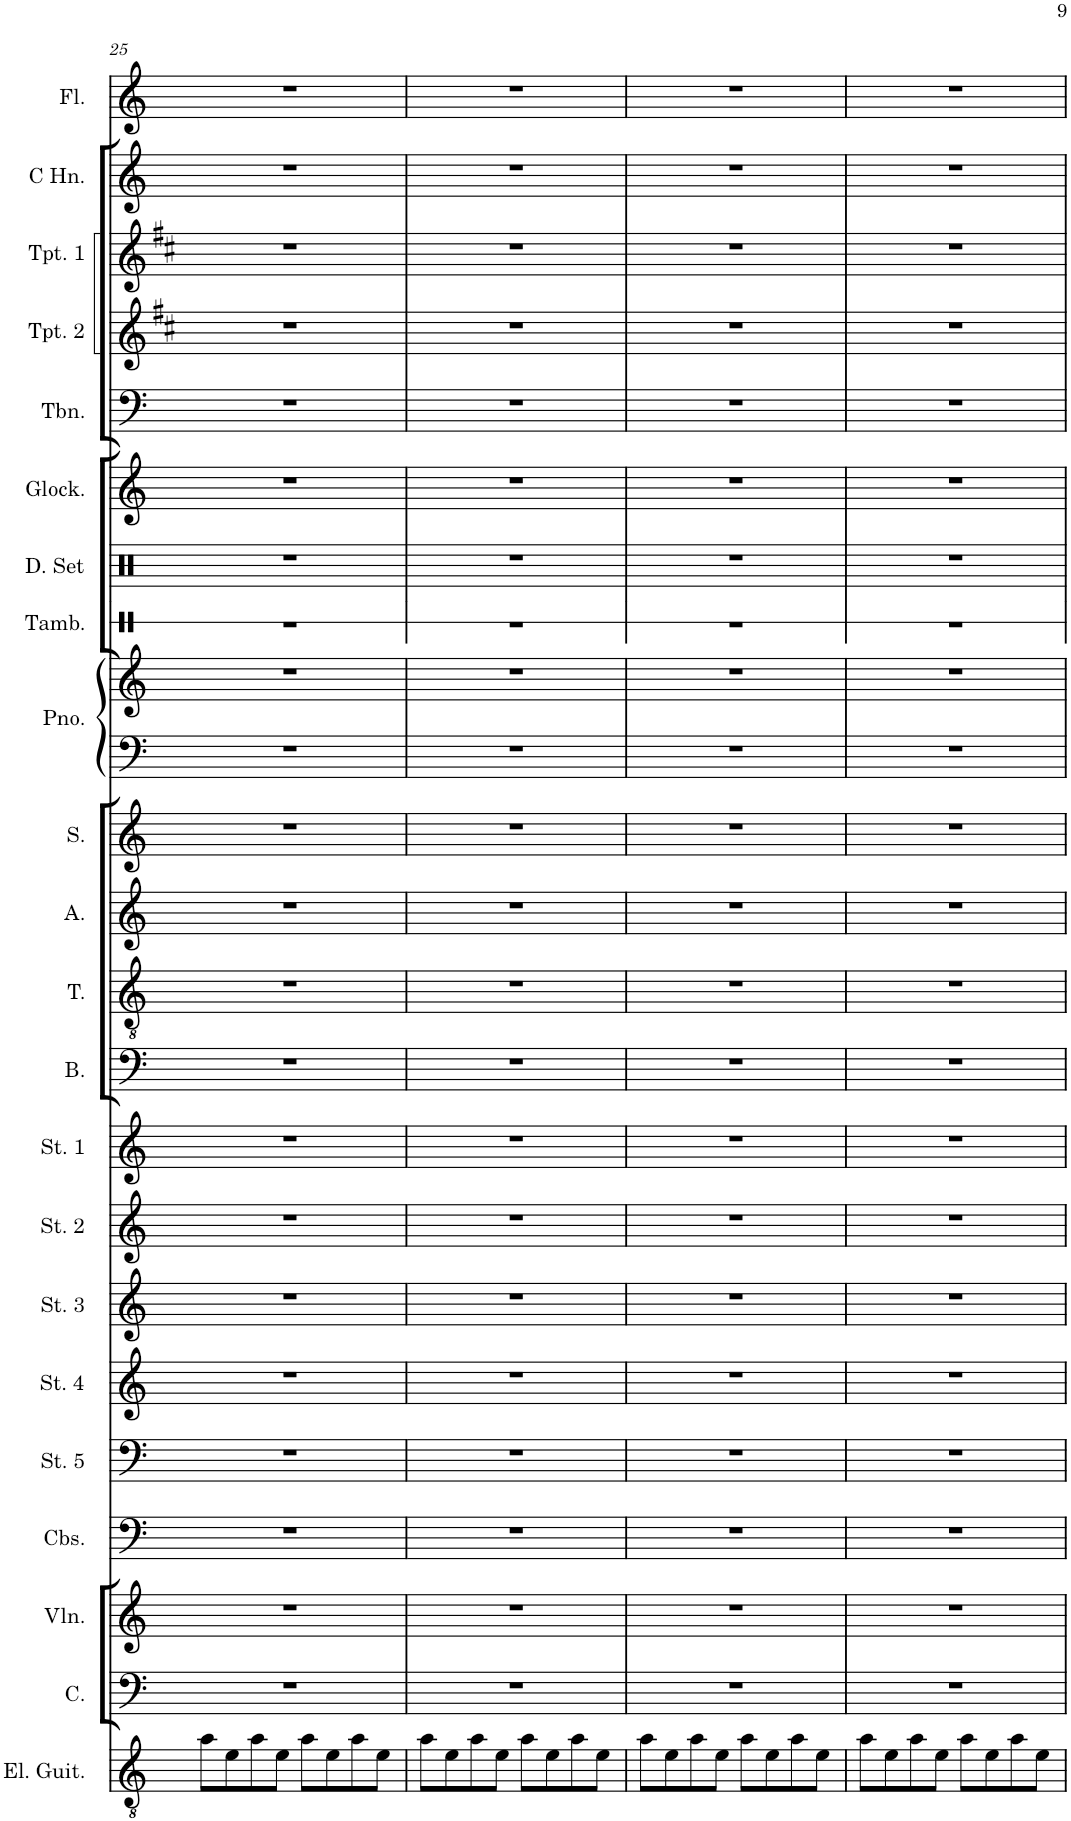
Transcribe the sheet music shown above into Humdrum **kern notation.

**kern	**kern	**kern	**kern	**kern	**kern	**kern	**kern	**kern	**kern	**kern	**kern	**kern	**kern	**kern	**kern	**kern	**kern	**kern	**kern	**kern	**kern	**kern
*part22	*part21	*part20	*part19	*part18	*part17	*part16	*part15	*part14	*part13	*part12	*part11	*part10	*part9	*part9	*part8	*part7	*part6	*part5	*part4	*part3	*part2	*part1
*staff23	*staff22	*staff21	*staff20	*staff19	*staff18	*staff17	*staff16	*staff15	*staff14	*staff13	*staff12	*staff11	*staff10	*staff9	*staff8	*staff7	*staff6	*staff5	*staff4	*staff3	*staff2	*staff1
*I"Electric Guitar	*I"Cello	*I"Violin	*I"Contrabasses	*I"Strings 5	*I"Strings 4	*I"Strings 3	*I"Strings 2	*I"Strings 1	*I"Bass	*I"Tenor	*I"Alto	*I"Soprano	*I"Piano	*	*I"Tambourine	*I"Drumset	*I"Glockenspiel	*I"Trombone	*I"Trumpet 2	*I"Trumpet 1	*I"Horn in C	*I"Flute
*I'El. Guit.	*I'C.	*I'Vln.	*I'Cbs.	*I'St. 5	*I'St. 4	*I'St. 3	*I'St. 2	*I'St. 1	*I'B.	*I'T.	*I'A.	*I'S.	*I'Pno.	*	*I'Tamb.	*I'D. Set	*I'Glock.	*I'Tbn.	*I'Tpt. 2	*I'Tpt. 1	*	*I'Fl.
!!LO:PB:g=z
*clefGv2	*clefF4	*clefG2	*clefF4	*clefF4	*clefG2	*clefG2	*clefG2	*clefG2	*clefF4	*clefGv2	*clefG2	*clefG2	*clefF4	*clefG2	*clefX	*clefX	*clefG2	*clefF4	*clefG2	*clefG2	*clefG2	*clefG2
*	*	*	*Trd7c12	*	*	*	*	*	*	*	*	*	*	*	*	*	*Trd-14c-24	*	*Trd1c2	*Trd1c2	*Trd7c12	*
*k[]	*k[]	*k[]	*k[]	*k[]	*k[]	*k[]	*k[]	*k[]	*k[]	*k[]	*k[]	*k[]	*k[]	*k[]	*k[]	*k[]	*k[]	*k[]	*k[f#c#]	*k[f#c#]	*k[]	*k[]
*M4/4	*M4/4	*M4/4	*M4/4	*M4/4	*M4/4	*M4/4	*M4/4	*M4/4	*M4/4	*M4/4	*M4/4	*M4/4	*M4/4	*M4/4	*M4/4	*M4/4	*M4/4	*M4/4	*M4/4	*M4/4	*M4/4	*M4/4
=25	=25	=25	=25	=25	=25	=25	=25	=25	=25	=25	=25	=25	=25	=25	=25	=25	=25	=25	=25	=25	=25	=25
8a\L	1r	1r	1r	1r	1r	1r	1r	1r	1r	1r	1r	1r	1r	1r	1r	1r	1r	1r	1r	1r	1r	1r
8e\	.	.	.	.	.	.	.	.	.	.	.	.	.	.	.	.	.	.	.	.	.	.
8a\	.	.	.	.	.	.	.	.	.	.	.	.	.	.	.	.	.	.	.	.	.	.
8e\J	.	.	.	.	.	.	.	.	.	.	.	.	.	.	.	.	.	.	.	.	.	.
8a\L	.	.	.	.	.	.	.	.	.	.	.	.	.	.	.	.	.	.	.	.	.	.
8e\	.	.	.	.	.	.	.	.	.	.	.	.	.	.	.	.	.	.	.	.	.	.
8a\	.	.	.	.	.	.	.	.	.	.	.	.	.	.	.	.	.	.	.	.	.	.
8e\J	.	.	.	.	.	.	.	.	.	.	.	.	.	.	.	.	.	.	.	.	.	.
=26	=26	=26	=26	=26	=26	=26	=26	=26	=26	=26	=26	=26	=26	=26	=26	=26	=26	=26	=26	=26	=26	=26
8a\L	1r	1r	1r	1r	1r	1r	1r	1r	1r	1r	1r	1r	1r	1r	1r	1r	1r	1r	1r	1r	1r	1r
8e\	.	.	.	.	.	.	.	.	.	.	.	.	.	.	.	.	.	.	.	.	.	.
8a\	.	.	.	.	.	.	.	.	.	.	.	.	.	.	.	.	.	.	.	.	.	.
8e\J	.	.	.	.	.	.	.	.	.	.	.	.	.	.	.	.	.	.	.	.	.	.
8a\L	.	.	.	.	.	.	.	.	.	.	.	.	.	.	.	.	.	.	.	.	.	.
8e\	.	.	.	.	.	.	.	.	.	.	.	.	.	.	.	.	.	.	.	.	.	.
8a\	.	.	.	.	.	.	.	.	.	.	.	.	.	.	.	.	.	.	.	.	.	.
8e\J	.	.	.	.	.	.	.	.	.	.	.	.	.	.	.	.	.	.	.	.	.	.
=27	=27	=27	=27	=27	=27	=27	=27	=27	=27	=27	=27	=27	=27	=27	=27	=27	=27	=27	=27	=27	=27	=27
8a\L	1r	1r	1r	1r	1r	1r	1r	1r	1r	1r	1r	1r	1r	1r	1r	1r	1r	1r	1r	1r	1r	1r
8e\	.	.	.	.	.	.	.	.	.	.	.	.	.	.	.	.	.	.	.	.	.	.
8a\	.	.	.	.	.	.	.	.	.	.	.	.	.	.	.	.	.	.	.	.	.	.
8e\J	.	.	.	.	.	.	.	.	.	.	.	.	.	.	.	.	.	.	.	.	.	.
8a\L	.	.	.	.	.	.	.	.	.	.	.	.	.	.	.	.	.	.	.	.	.	.
8e\	.	.	.	.	.	.	.	.	.	.	.	.	.	.	.	.	.	.	.	.	.	.
8a\	.	.	.	.	.	.	.	.	.	.	.	.	.	.	.	.	.	.	.	.	.	.
8e\J	.	.	.	.	.	.	.	.	.	.	.	.	.	.	.	.	.	.	.	.	.	.
=28	=28	=28	=28	=28	=28	=28	=28	=28	=28	=28	=28	=28	=28	=28	=28	=28	=28	=28	=28	=28	=28	=28
8a\L	1r	1r	1r	1r	1r	1r	1r	1r	1r	1r	1r	1r	1r	1r	1r	1r	1r	1r	1r	1r	1r	1r
8e\	.	.	.	.	.	.	.	.	.	.	.	.	.	.	.	.	.	.	.	.	.	.
8a\	.	.	.	.	.	.	.	.	.	.	.	.	.	.	.	.	.	.	.	.	.	.
8e\J	.	.	.	.	.	.	.	.	.	.	.	.	.	.	.	.	.	.	.	.	.	.
8a\L	.	.	.	.	.	.	.	.	.	.	.	.	.	.	.	.	.	.	.	.	.	.
8e\	.	.	.	.	.	.	.	.	.	.	.	.	.	.	.	.	.	.	.	.	.	.
8a\	.	.	.	.	.	.	.	.	.	.	.	.	.	.	.	.	.	.	.	.	.	.
8e\J	.	.	.	.	.	.	.	.	.	.	.	.	.	.	.	.	.	.	.	.	.	.
=	=	=	=	=	=	=	=	=	=	=	=	=	=	=	=	=	=	=	=	=	=	=
*-	*-	*-	*-	*-	*-	*-	*-	*-	*-	*-	*-	*-	*-	*-	*-	*-	*-	*-	*-	*-	*-	*-
